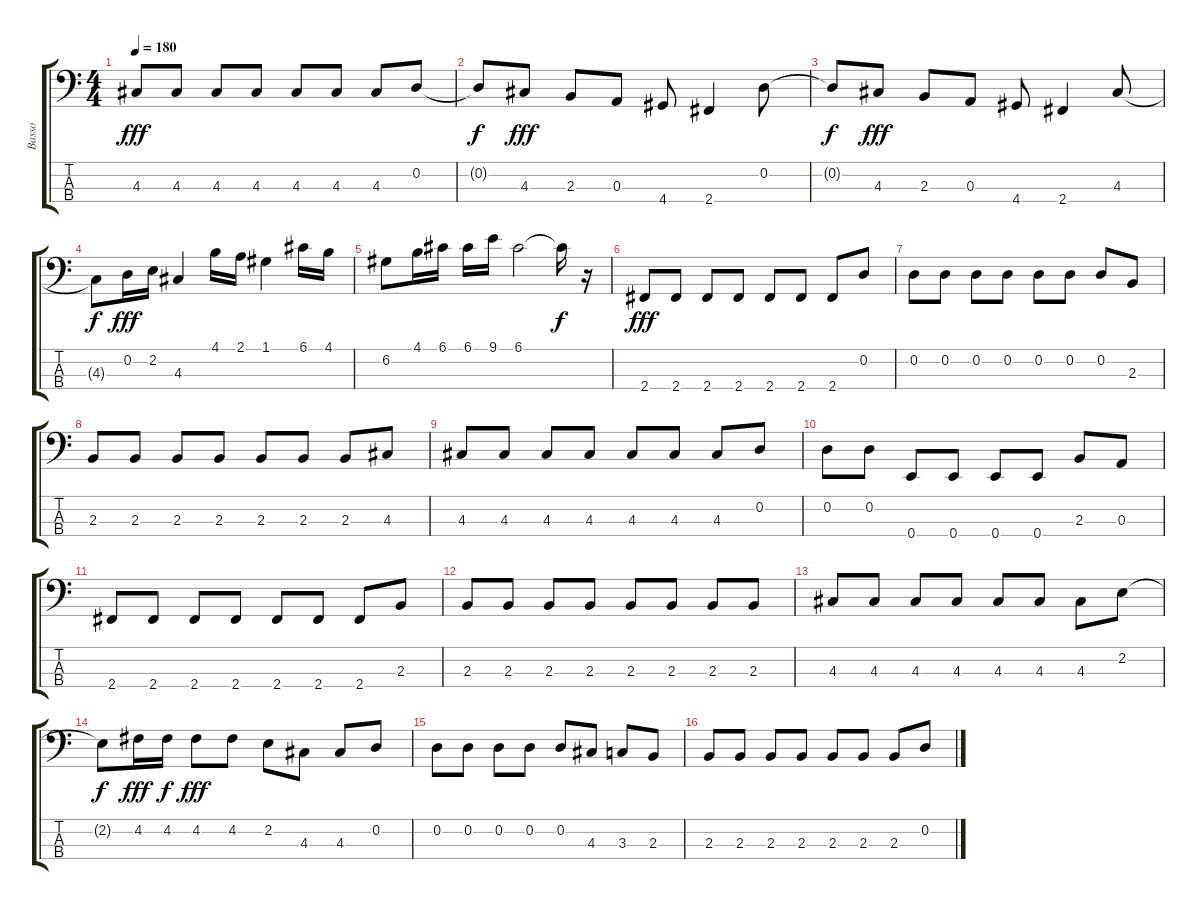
\track ("Basso" "Basso") {instrument electricbasspick}
\staff {score tabs}
\tuning (G2 D2 A1 E1) {hide}
\ts (4 4)
\tempo 180
\clef f4
\ks c
4.3.8{dy fff} 4.3.8 4.3.8 4.3.8 4.3.8 4.3.8 4.3.8 0.2.8 |
0.2{t}.8{dy f} 4.3.8{dy fff} 2.3.8 0.3.8 4.4.8 2.4.4 0.2.8 |
0.2{t}.8{dy f} 4.3.8{dy fff} 2.3.8 0.3.8 4.4.8 2.4.4 4.3.8 |
4.3{t}.8{dy f} 0.2.16{dy fff} 2.2.16 4.3.4 4.1.16 2.1.16 1.1.4 6.1.16 4.1.16 |
6.2.8 4.1.16 6.1.16 6.1.16 9.1.16 6.1.2 6.1{t}.16{dy f} r.16 |
2.4.8{dy fff} 2.4.8 2.4.8 2.4.8 2.4.8 2.4.8 2.4.8 0.2.8 |
0.2.8 0.2.8 0.2.8 0.2.8 0.2.8 0.2.8 0.2.8 2.3.8 |
2.3.8 2.3.8 2.3.8 2.3.8 2.3.8 2.3.8 2.3.8 4.3.8 |
4.3.8 4.3.8 4.3.8 4.3.8 4.3.8 4.3.8 4.3.8 0.2.8 |
0.2.8 0.2.8 0.4.8 0.4.8 0.4.8 0.4.8 2.3.8 0.3.8 |
2.4.8 2.4.8 2.4.8 2.4.8 2.4.8 2.4.8 2.4.8 2.3.8 |
2.3.8 2.3.8 2.3.8 2.3.8 2.3.8 2.3.8 2.3.8 2.3.8 |
4.3.8 4.3.8 4.3.8 4.3.8 4.3.8 4.3.8 4.3.8 2.2.8 |
2.2{t}.8{dy f} 4.2.16{dy fff} 4.2.16{dy f} 4.2.8{dy fff} 4.2.8 2.2.8 4.3.8 4.3.8 0.2.8 |
0.2.8 0.2.8 0.2.8 0.2.8 0.2.8 4.3.8 3.3.8 2.3.8 |
2.3.8 2.3.8 2.3.8 2.3.8 2.3.8 2.3.8 2.3.8 0.2.8
